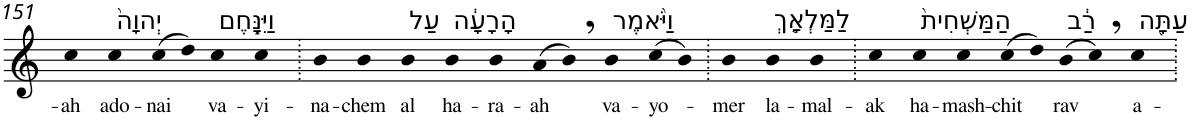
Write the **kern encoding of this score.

**kern	**text
*part1	*part1
*staff1	*staff1
*I"Piano	*
*I'Pno	*
!!LO:PB:g=z
*clefG2	*
*k[]	*
=151	=151
!	!LO:LY:b
4cc	-ah
!LO:TX:a:t=יְהוָה֙	!
!	!LO:LY:b
4cc	ado-
!	!LO:LY:b
(>8cc	-nai
8dd)	.
!LO:TX:a:t=וַיִּנָּ֣חֶם	!
!	!LO:LY:b
4cc	va-
!	!LO:LY:b
4cc	-yi-
=152.	=152.
!	!LO:LY:b
4b	-na-
!	!LO:LY:b
4b	-chem
!LO:TX:a:t=עַל	!
!	!LO:LY:b
4b	al
!LO:TX:a:t=הָרָעָ֔ה	!
!	!LO:LY:b
4b	ha-
!	!LO:LY:b
4b	-ra-
!	!LO:LY:b
(>8a	-ah
8b,)	.
!LO:TX:a:t=וַיֹּ֨אמֶר	!
!	!LO:LY:b
4b	va-
!	!LO:LY:b
(>8cc	-yo-
8b)	.
=153.	=153.
!	!LO:LY:b
4b	-mer
!LO:TX:a:t=לַמַּלְאָ֤ךְ	!
!	!LO:LY:b
4b	la-
!	!LO:LY:b
4b	-mal-
=154.	=154.
!	!LO:LY:b
4cc	-ak
!LO:TX:a:t=הַמַּשְׁחִית֙	!
!	!LO:LY:b
4cc	ha-
!	!LO:LY:b
4cc	-mash-
!	!LO:LY:b
(>8cc	-chit
8dd)	.
!LO:TX:a:t=רַ֔ב	!
!	!LO:LY:b
(>8b	rav
8cc,)	.
!LO:TX:a:t=עַתָּ֖ה	!
!	!LO:LY:b
4cc	a-
=.	=.
*-	*-
